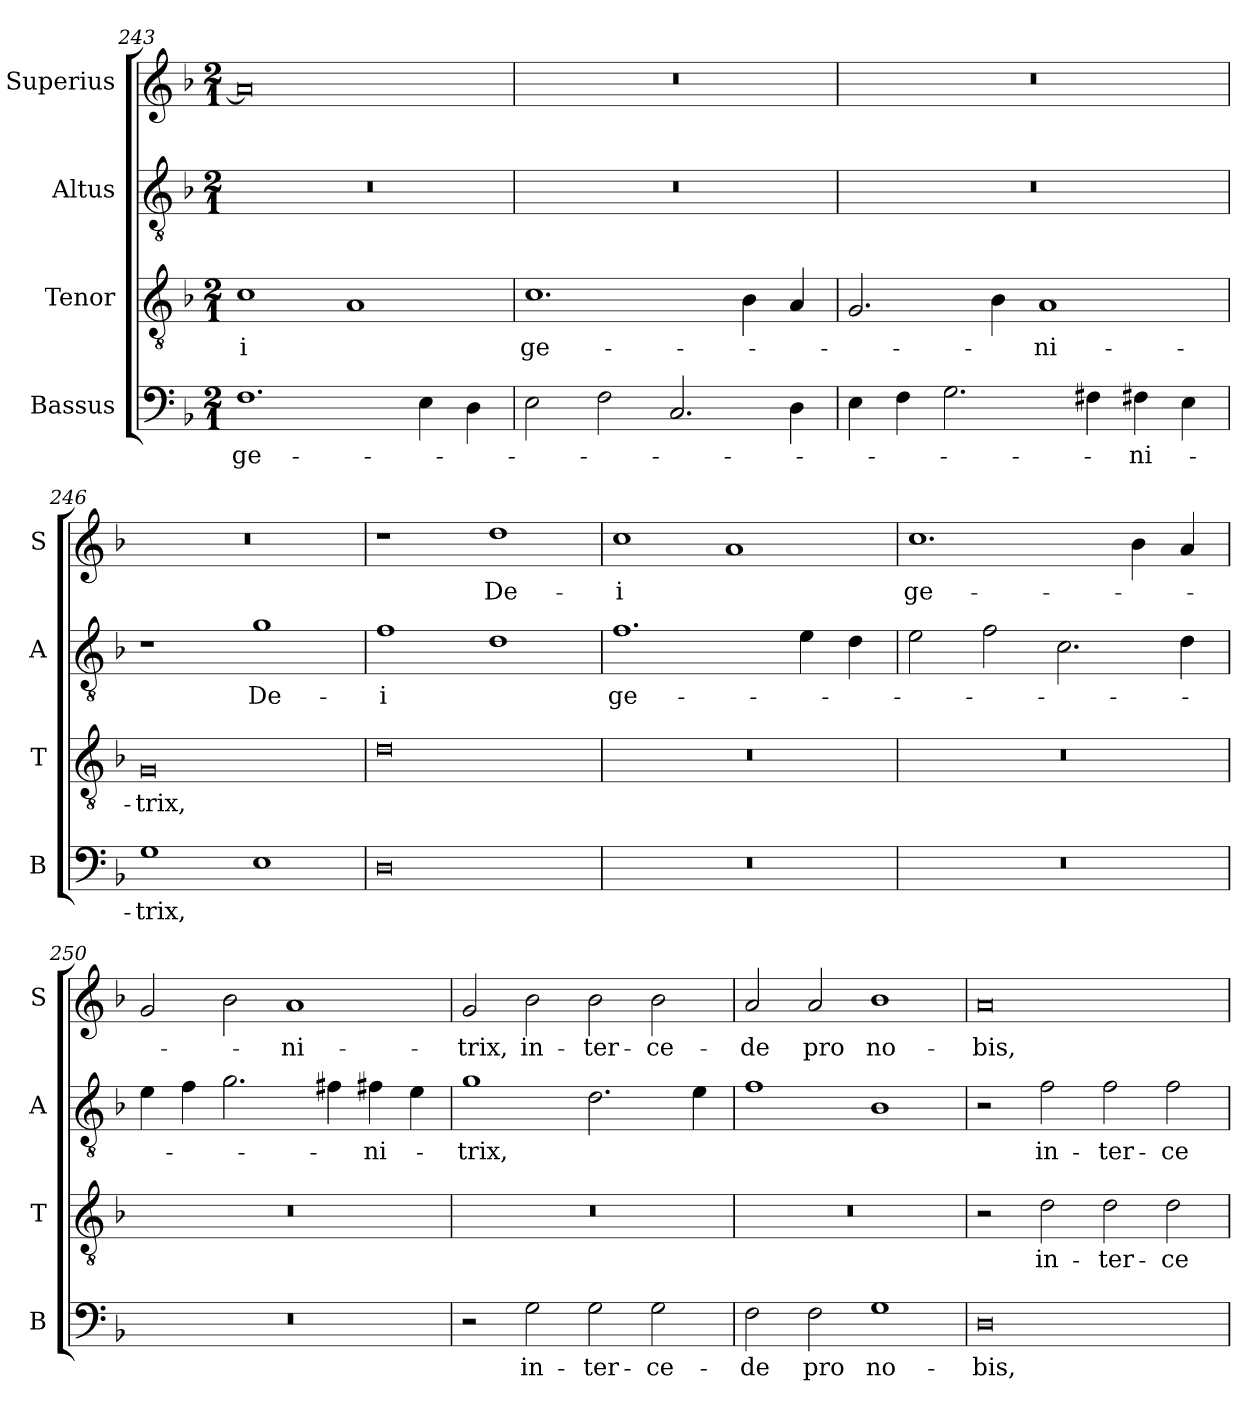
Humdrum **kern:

**kern	**text	**kern	**text	**kern	**text	**kern	**text
*part4	*part4	*part3	*part3	*part2	*part2	*part1	*part1
*staff4	*staff4	*staff3	*staff3	*staff2	*staff2	*staff1	*staff1
*I"Bassus	*	*I"Tenor	*	*I"Altus	*	*I"Superius	*
*I'B	*	*I'T	*	*I'A	*	*I'S	*
*clefF4	*	*clefGv2	*	*clefGv2	*	*clefG2	*
*k[b-]	*	*k[b-]	*	*k[b-]	*	*k[b-]	*
*M2/1	*	*M2/1	*	*M2/1	*	*M2/1	*
=243	=243	=243	=243	=243	=243	=243	=243
1.F	ge-	1c	-i	0r	.	0a]	.
.	.	1A	.	.	.	.	.
4E	.	.	.	.	.	.	.
4D	.	.	.	.	.	.	.
=244	=244	=244	=244	=244	=244	=244	=244
2E	.	1.c	ge-	0r	.	0r	.
2F	.	.	.	.	.	.	.
2.C	.	.	.	.	.	.	.
.	.	4B-	.	.	.	.	.
4D	.	4A	.	.	.	.	.
=245	=245	=245	=245	=245	=245	=245	=245
4E	.	2.G	.	0r	.	0r	.
4F	.	.	.	.	.	.	.
2.G	.	.	.	.	.	.	.
.	.	4B-	.	.	.	.	.
.	.	1A	-ni-	.	.	.	.
4F#X	.	.	.	.	.	.	.
4F#X	-ni-	.	.	.	.	.	.
4E	.	.	.	.	.	.	.
=246	=246	=246	=246	=246	=246	=246	=246
1G	-trix,	0G	-trix,	1r	.	0r	.
1E	.	.	.	1g	De-	.	.
=247	=247	=247	=247	=247	=247	=247	=247
0D	.	0d	.	1f	-i	1r	.
.	.	.	.	1d	.	1dd	De-
=248	=248	=248	=248	=248	=248	=248	=248
0r	.	0r	.	1.f	ge-	1cc	-i
.	.	.	.	.	.	1a	.
.	.	.	.	4e	.	.	.
.	.	.	.	4d	.	.	.
=249	=249	=249	=249	=249	=249	=249	=249
0r	.	0r	.	2e	.	1.cc	ge-
.	.	.	.	2f	.	.	.
.	.	.	.	2.c	.	.	.
.	.	.	.	.	.	4b-	.
.	.	.	.	4d	.	4a	.
=250	=250	=250	=250	=250	=250	=250	=250
0r	.	0r	.	4e	.	2g	.
.	.	.	.	4f	.	.	.
.	.	.	.	2.g	.	2b-	.
.	.	.	.	.	.	1a	-ni-
.	.	.	.	4f#X	.	.	.
.	.	.	.	4f#X	-ni-	.	.
.	.	.	.	4e	.	.	.
=251	=251	=251	=251	=251	=251	=251	=251
2r	.	0r	.	1g	-trix,	2g	-trix,
2G	in-	.	.	.	.	2b-	in-
2G	-ter-	.	.	2.d	.	2b-	-ter-
2G	-ce-	.	.	.	.	2b-	-ce-
.	.	.	.	4e	.	.	.
=252	=252	=252	=252	=252	=252	=252	=252
2F	-de	0r	.	1f	.	2a	-de
2F	pro	.	.	.	.	2a	pro
1G	no-	.	.	1B-	.	1b-	no-
=253	=253	=253	=253	=253	=253	=253	=253
0D	-bis,	2r	.	2r	.	0a	-bis,
.	.	2d	in-	2f	in-	.	.
.	.	2d	-ter-	2f	-ter-	.	.
.	.	2d	-ce-	2f	-ce-	.	.
=	=	=	=	=	=	=	=
*-	*-	*-	*-	*-	*-	*-	*-
